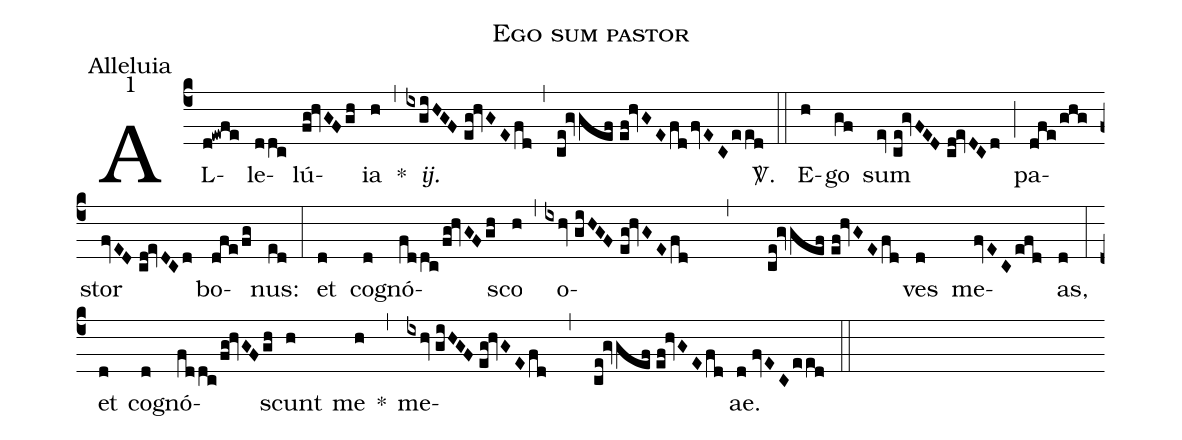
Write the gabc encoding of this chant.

name:Ego sum pastor;
office-part:Alleluia;
mode:1;
%%
(c4) AL(d!ewfe)le(ddc)lú(fg!hvGF/gh)ia(h) *(,) <i>ij.</i>(ixgiHGF//eg!hvGE/fd) (,) (ce!gvgef//ef!hvGE/fdfvEC/eed) <sp>V/</sp>.(::) E(h)go(gf) sum(ev//ce!gvFED//cd!evDCd) (;) pa(dfe/ghg)stor(fvED//cd!evDCd) bo(dfe/fg)nus:(ed) (:) et(d) co(d)gnó(fddc/fg!hvGF/gh)sco(h) (,) o(ixhv//giHGF//eg!hvGE/fd , ce!gvgef//ef!hvGE/fd)ves(d) me(fvEC/efd)as,(d) (:) et(d) co(d)gnó(fddc/fg!hvGF/gh)scunt(h) me(h) *(,) me(ixhv//giHGF//eg!hvGEfd , ce!gvgef//ef!hvGE/fd)ae.(d//fvEC/eed) (::)
